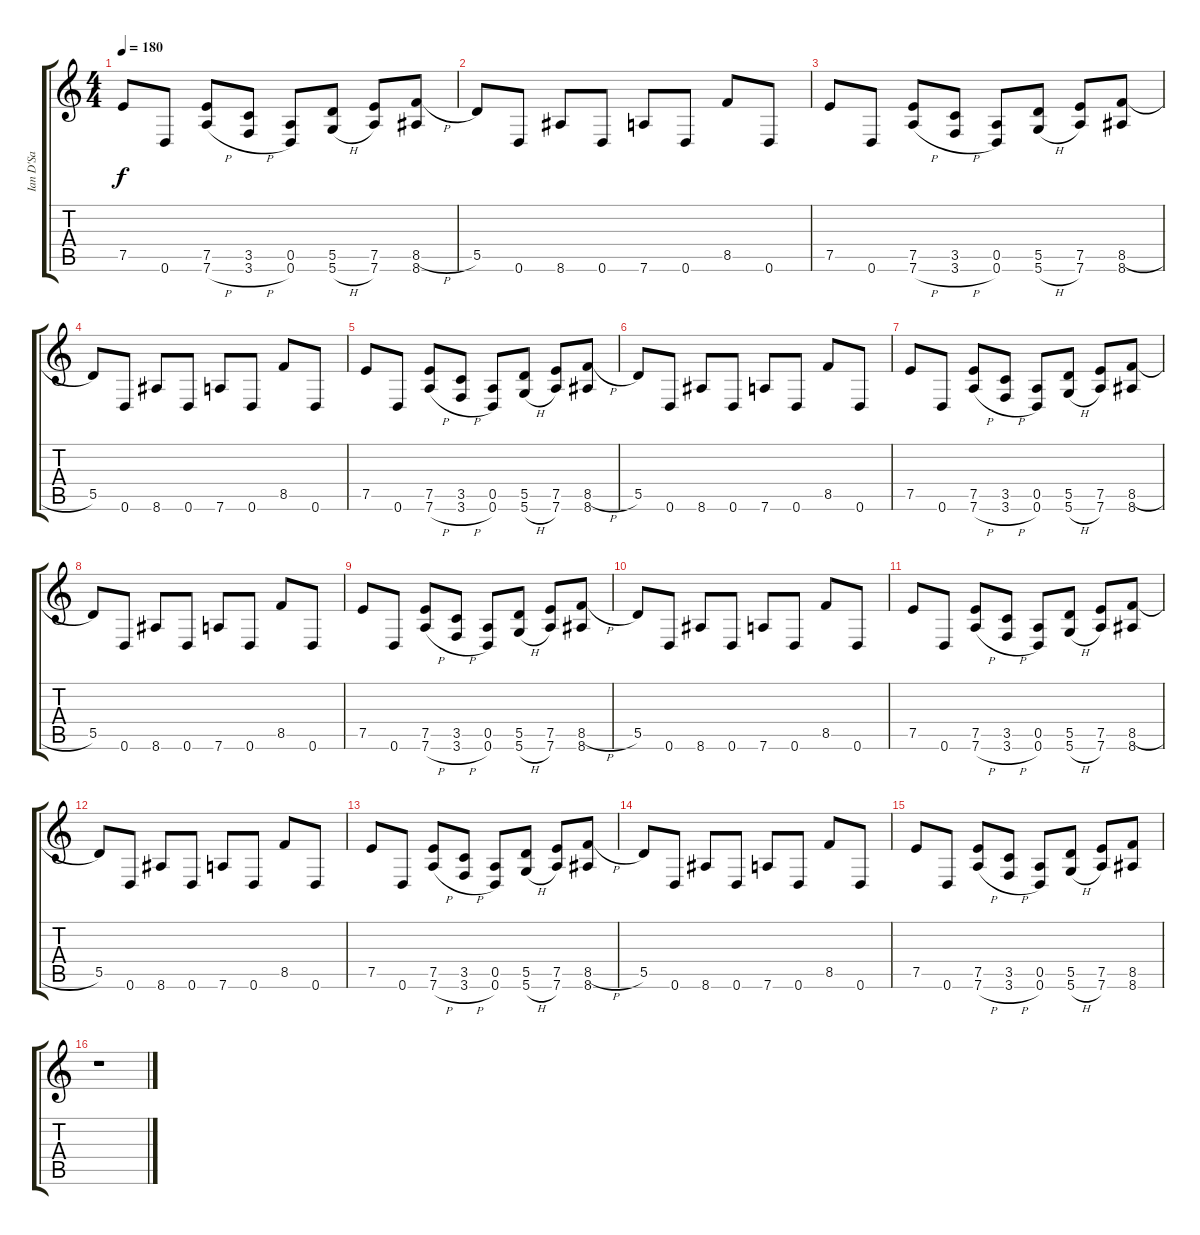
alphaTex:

\track ("Ian D'Sa" "Ian D'Sa") {instrument distortionguitar}
\staff {score tabs}
\tuning (E4 B3 G3 D3 A2 D2) {hide}
\ts (4 4)
\tempo 180
\clef g2
\ks c
7.5.8{dy f} 0.6.8 (7.5 7.6{h}).8 (3.5 3.6{h}).8 (0.5 0.6).8 (5.5 5.6{h}).8 (7.5 7.6).8 (8.5{h} 8.6).8 |
5.5.8 0.6.8 8.6.8 0.6.8 7.6.8 0.6.8 8.5.8 0.6.8 |
7.5.8 0.6.8 (7.5 7.6{h}).8 (3.5 3.6{h}).8 (0.5 0.6).8 (5.5 5.6{h}).8 (7.5 7.6).8 (8.5{h} 8.6).8 |
5.5.8 0.6.8 8.6.8 0.6.8 7.6.8 0.6.8 8.5.8 0.6.8 |
7.5.8 0.6.8 (7.5 7.6{h}).8 (3.5 3.6{h}).8 (0.5 0.6).8 (5.5 5.6{h}).8 (7.5 7.6).8 (8.5{h} 8.6).8 |
5.5.8 0.6.8 8.6.8 0.6.8 7.6.8 0.6.8 8.5.8 0.6.8 |
7.5.8 0.6.8 (7.5 7.6{h}).8 (3.5 3.6{h}).8 (0.5 0.6).8 (5.5 5.6{h}).8 (7.5 7.6).8 (8.5{h} 8.6).8 |
5.5.8 0.6.8 8.6.8 0.6.8 7.6.8 0.6.8 8.5.8 0.6.8 |
7.5.8 0.6.8 (7.5 7.6{h}).8 (3.5 3.6{h}).8 (0.5 0.6).8 (5.5 5.6{h}).8 (7.5 7.6).8 (8.5{h} 8.6).8 |
5.5.8 0.6.8 8.6.8 0.6.8 7.6.8 0.6.8 8.5.8 0.6.8 |
7.5.8 0.6.8 (7.5 7.6{h}).8 (3.5 3.6{h}).8 (0.5 0.6).8 (5.5 5.6{h}).8 (7.5 7.6).8 (8.5{h} 8.6).8 |
5.5.8 0.6.8 8.6.8 0.6.8 7.6.8 0.6.8 8.5.8 0.6.8 |
7.5.8 0.6.8 (7.5 7.6{h}).8 (3.5 3.6{h}).8 (0.5 0.6).8 (5.5 5.6{h}).8 (7.5 7.6).8 (8.5{h} 8.6).8 |
5.5.8 0.6.8 8.6.8 0.6.8 7.6.8 0.6.8 8.5.8 0.6.8 |
7.5.8 0.6.8 (7.5 7.6{h}).8 (3.5 3.6{h}).8 (0.5 0.6).8 (5.5 5.6{h}).8 (7.5 7.6).8 (8.5 8.6).8 |
r.1
